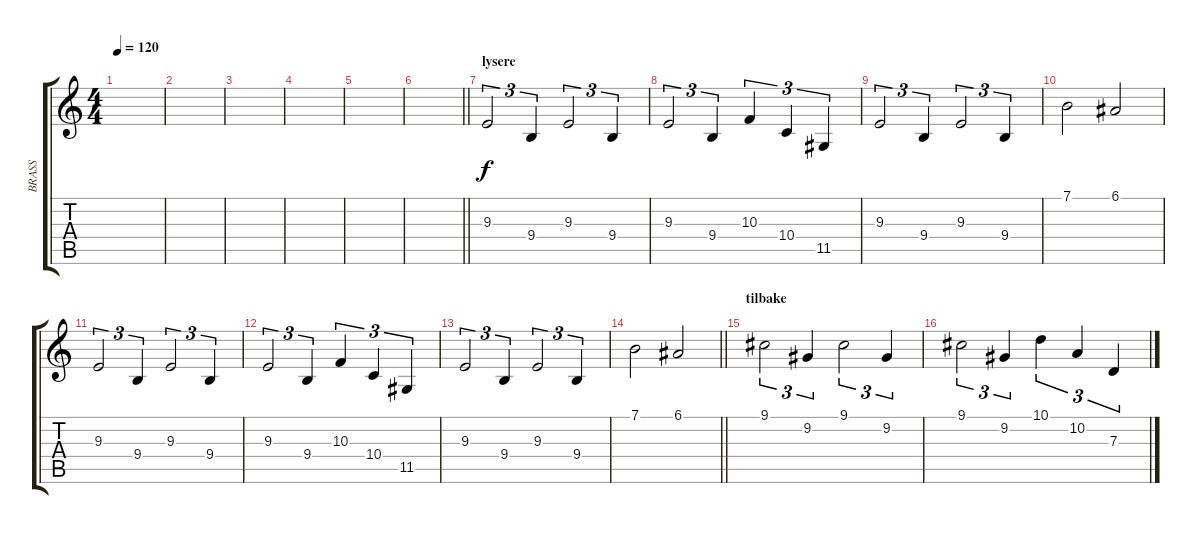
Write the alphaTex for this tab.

\track ("BRASS" "BRASS") {instrument brasssection}
\staff {score tabs}
\tuning (E4 B3 G3 D3 A2 E2) {hide}
\ts (4 4)
\tempo 120
\clef g2
\ks c
|
|
|
|
|
\barLineRight lightlight
|
\section ("" "lysere")
9.3.2{tu (3 2)} 9.4.4{tu (3 2)} 9.3.2{tu (3 2)} 9.4.4{tu (3 2)} |
9.3.2{tu (3 2)} 9.4.4{tu (3 2)} 10.3.4{tu (3 2)} 10.4.4{tu (3 2)} 11.5.4{tu (3 2)} |
9.3.2{tu (3 2)} 9.4.4{tu (3 2)} 9.3.2{tu (3 2)} 9.4.4{tu (3 2)} |
7.1.2 6.1.2 |
9.3.2{tu (3 2)} 9.4.4{tu (3 2)} 9.3.2{tu (3 2)} 9.4.4{tu (3 2)} |
9.3.2{tu (3 2)} 9.4.4{tu (3 2)} 10.3.4{tu (3 2)} 10.4.4{tu (3 2)} 11.5.4{tu (3 2)} |
9.3.2{tu (3 2)} 9.4.4{tu (3 2)} 9.3.2{tu (3 2)} 9.4.4{tu (3 2)} |
\barLineRight lightlight
7.1.2 6.1.2 |
\section ("" "tilbake")
9.1.2{tu (3 2)} 9.2.4{tu (3 2)} 9.1.2{tu (3 2)} 9.2.4{tu (3 2)} |
9.1.2{tu (3 2)} 9.2.4{tu (3 2)} 10.1.4{tu (3 2)} 10.2.4{tu (3 2)} 7.3.4{tu (3 2)}
